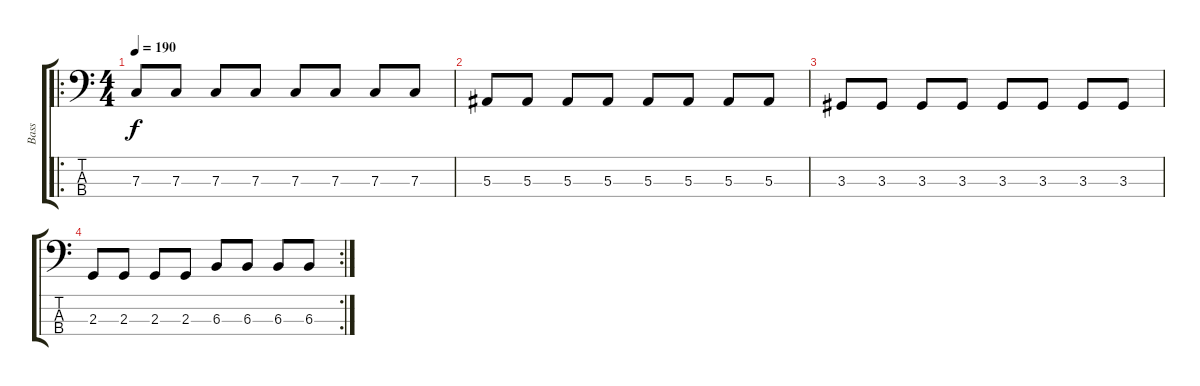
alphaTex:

\track ("Bass" "Bass") {instrument synthbass1}
\staff {score tabs}
\tuning (Eb2 Bb1 F1 C1) {hide}
\ro
\ts (4 4)
\tempo 190
\clef f4
\ks c
7.3.8{dy f} 7.3.8 7.3.8 7.3.8 7.3.8 7.3.8 7.3.8 7.3.8 |
5.3.8 5.3.8 5.3.8 5.3.8 5.3.8 5.3.8 5.3.8 5.3.8 |
3.3.8 3.3.8 3.3.8 3.3.8 3.3.8 3.3.8 3.3.8 3.3.8 |
\rc 2
2.3.8 2.3.8 2.3.8 2.3.8 6.3.8 6.3.8 6.3.8 6.3.8
